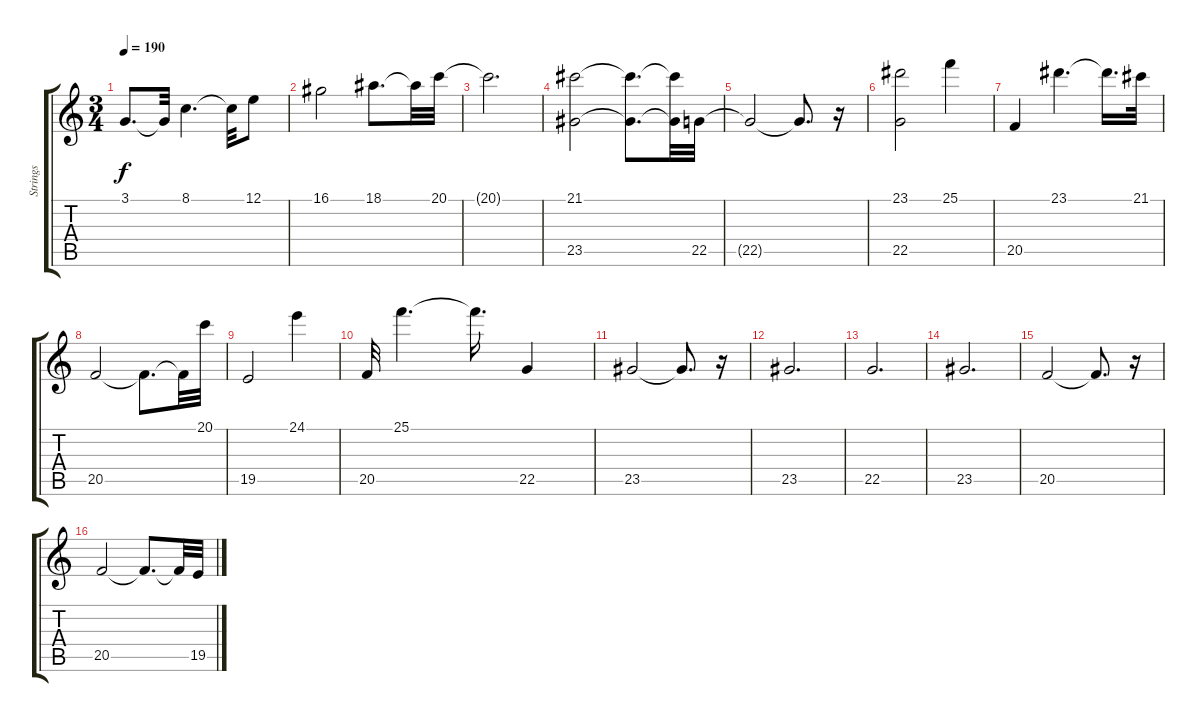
\track ("Strings" "Strings") {instrument stringensemble2}
\staff {score tabs}
\tuning (E4 B3 G3 D3 A2 E2) {hide}
\ts (3 4)
\tempo 190
\clef g2
\ks c
3.1.8{d dy f} 3.1{t}.32 8.1.4{d} 8.1{t}.32 12.1.8 |
16.1.2 18.1.8{d} 18.1{t}.32 20.1.32 |
20.1{t}.2{d} |
(21.1 23.5).2 (21.1{t} 23.5{t}).8{d} (21.1{t} 23.5{t}).32 22.5.32 |
22.5{t}.2 22.5{t}.8{d} r.16 |
(23.1 22.5).2 25.1.4 |
20.5.4 23.1.4{d} 23.1{t}.16{d} 21.1.32 |
20.5.2 20.5{t}.8{d} 20.5{t}.32 20.1.32 |
19.5.2 24.1.4 |
20.5.32 25.1.4{d} 25.1{t}.16{d} 22.5.4 |
23.5.2 23.5{t}.8{d} r.16 |
23.5.2{d} |
22.5.2{d} |
23.5.2{d} |
20.5.2 20.5{t}.8{d} r.16 |
20.5.2 20.5{t}.8{d} 20.5{t}.32 19.5.32
